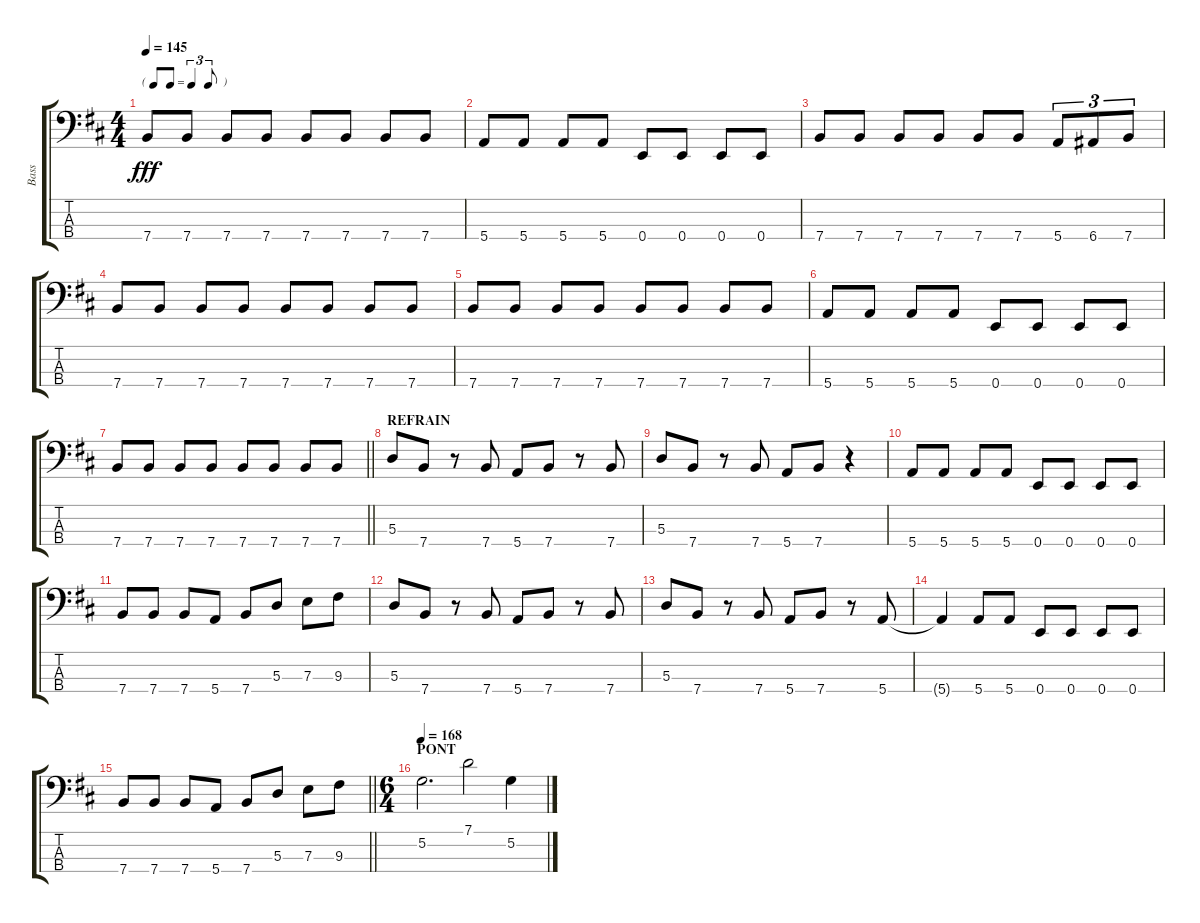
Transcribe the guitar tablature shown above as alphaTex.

\track ("Bass" "Bass") {instrument electricbassfinger}
\staff {score tabs}
\tuning (G2 D2 A1 E1) {hide}
\ts (4 4)
\tf triplet8th
\tempo 145
\clef f4
\ks d
7.4.8{dy fff} 7.4.8 7.4.8 7.4.8 7.4.8 7.4.8 7.4.8 7.4.8 |
5.4.8 5.4.8 5.4.8 5.4.8 0.4.8 0.4.8 0.4.8 0.4.8 |
7.4.8 7.4.8 7.4.8 7.4.8 7.4.8 7.4.8 5.4.8{tu (3 2)} 6.4.8{tu (3 2)} 7.4.8{tu (3 2)} |
7.4.8 7.4.8 7.4.8 7.4.8 7.4.8 7.4.8 7.4.8 7.4.8 |
7.4.8 7.4.8 7.4.8 7.4.8 7.4.8 7.4.8 7.4.8 7.4.8 |
5.4.8 5.4.8 5.4.8 5.4.8 0.4.8 0.4.8 0.4.8 0.4.8 |
\barLineRight lightlight
7.4.8 7.4.8 7.4.8 7.4.8 7.4.8 7.4.8 7.4.8 7.4.8 |
\section ("" "REFRAIN")
5.3.8 7.4.8 r.8 7.4.8 5.4.8 7.4.8 r.8 7.4.8 |
5.3.8 7.4.8 r.8 7.4.8 5.4.8 7.4.8 r.4 |
5.4.8 5.4.8 5.4.8 5.4.8 0.4.8 0.4.8 0.4.8 0.4.8 |
7.4.8 7.4.8 7.4.8 5.4.8 7.4.8 5.3.8 7.3.8 9.3.8 |
5.3.8 7.4.8 r.8 7.4.8 5.4.8 7.4.8 r.8 7.4.8 |
5.3.8 7.4.8 r.8 7.4.8 5.4.8 7.4.8 r.8 5.4.8 |
5.4{t}.4 5.4.8 5.4.8 0.4.8 0.4.8 0.4.8 0.4.8 |
\barLineRight lightlight
7.4.8 7.4.8 7.4.8 5.4.8 7.4.8 5.3.8 7.3.8 9.3.8 |
\ts (6 4)
\section ("" "PONT")
\tempo 168
5.2.2{d} 7.1.2 5.2.4
